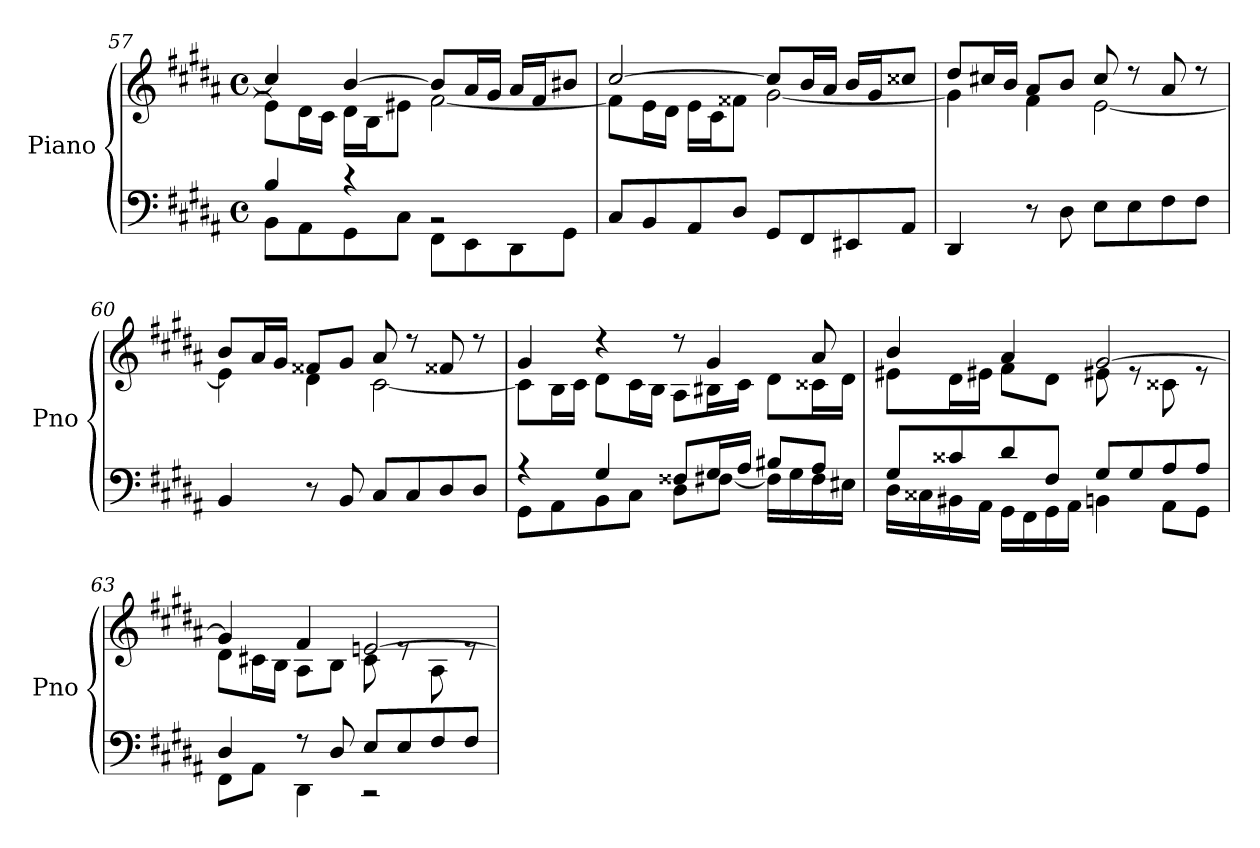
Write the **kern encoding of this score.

**kern	**kern
*part1	*part1
*staff2	*staff1
*I"Piano	*
*I'Pno	*
!!LO:LB:g=z
*clefF4	*clefG2
*k[f#c#g#d#a#]	*k[f#c#g#d#a#]
*M4/4	*M4/4
*met(c)	*met(c)
=57	=57
*^	*^
*	*	*	*^
4B/	8BB\L	1ryy	8e\L]	4cc#/]
.	8AA#\	.	16d#\L	.
.	.	.	16c#\JJ	.
4r	8GG#\	.	16d#\LL	[4b/
.	.	.	16B\J	.
.	8C#\J	.	8e#X\J	.
2rBB	8FF#\L	.	[2f#\	8b/L]
.	8EE\	.	.	16a#/L
.	.	.	.	16g#/JJ
.	8DD#\	.	.	16a#/LL
.	.	.	.	16f#/J
.	8GG#\J	.	.	8b#X/J
*v	*v	*	*	*
*	*	*v	*v
=58	=58	=58
8C#/L	[2cc#/	8f#\L]
8BB/	.	16e\L
.	.	16d#\JJ
8AA#/	.	16e\LL
.	.	16c#\J
8D#/J	.	8f##X\J
8GG#/L	8cc#/L]	[2g#\
8FF#/	16b/L	.
.	16a#/JJ	.
8EE#X/	16b/LL	.
.	16g#/J	.
8AA#/J	8cc##X/J	.
!!LO:LB:g=z	!!
=59	=59	=59
4DD#/	8dd#/L	4g#\]
.	16cc#X/L	.
.	16b/JJ	.
8r	8a#/L	4f#\
8D#\	8b/J	.
8E\L	8cc#/	[2e\
8E\	8r	.
8F#\	8a#/	.
8F#\J	8r	.
=60	=60	=60
4BB/	8b/L	4e\]
.	16a#/L	.
.	16g#/JJ	.
8r	8f##X/L	4d#\
8BB/	8g#/J	.
8C#/L	8a#/	[2c#\
8C#/	8r	.
8D#/	8f##X/	.
8D#/J	8r	.
!!LO:PB:g=z	!!
=61	=61	=61
*^	*	*
4r	8GG#\L	4g#/	8c#\L]
.	8AA#\	.	16B\L
.	.	.	16c#\JJ
4G#/	8BB\	4r	8d#\L
.	8C#\J	.	16c#\L
.	.	.	16B\JJ
8F##X/L	8D#\L	8r	8A#\L
16G#/L	[8F#X\J	4g#/	16B#X\L
16A#/JJ	.	.	16c#\JJ
8B#X/L	16F#\LL]	.	8d#\L
.	16G#\	.	.
8A#/J	16F#\	8a#/	16c##X\L
.	16E#X\JJ	.	16d#\JJ
=62	=62	=62	=62
8G#/L	16D#\LL	4b/	8e#X\L
.	16C##X\	.	.
8c##X/	16BB#X\	.	16d#\L
.	16AA#\JJ	.	16e#X\JJ
8d#/	16GG#\LL	4a#/	8f#\L
.	16FF#\	.	.
8F#/J	16GG#\	.	8d#\J
.	16AA#\JJ	.	.
8G#/L	4BBn\	[2g#/	8e#X\
8G#/	.	.	8re
8A#/	8AA#\L	.	8c##X\
8A#/J	8GG#\J	.	8re
!!LO:LB:g=z	!!
=63	=63	=63	=63
4D#/	8FF#\L	4g#/]	8d#\L
.	8AA#\J	.	16c#X\L
.	.	.	16B\JJ
8r	4DD#\	4f#/	8A#\L
8D#/	.	.	8B\J
8E/L	2r	[2en/	8c#\
8E/	.	.	8re
8F#/	.	.	8A#\
8F#/J	.	.	8re
*v	*v	*	*
*	*v	*v
=	=
*-	*-
